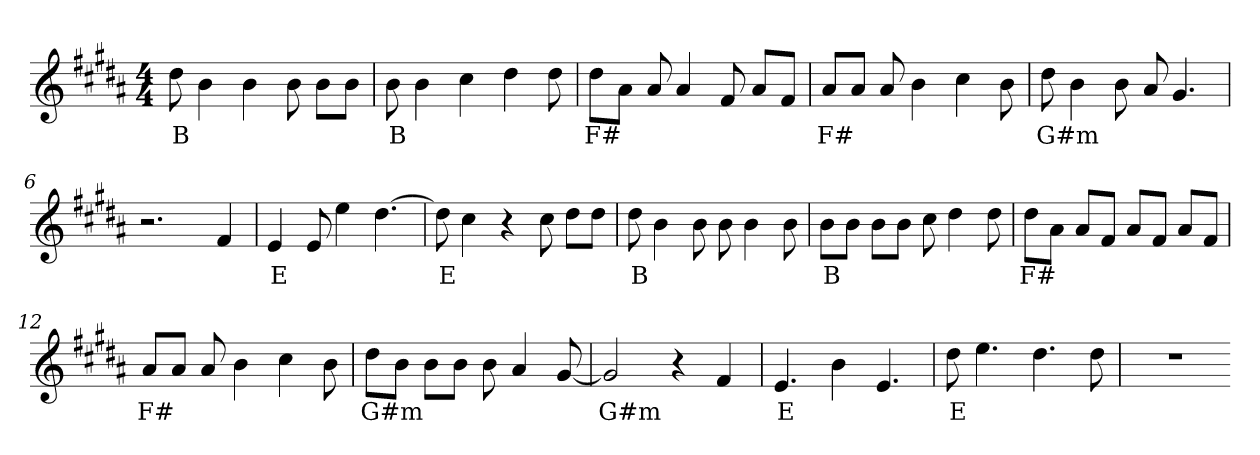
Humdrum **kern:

**kern	**text
*part1	*part1
*staff1	*staff1
*clefG2	*
*k[f#c#g#d#a#]	*
*M4/4	*
=1	=1
8dd#	B
4b	.
4b	.
8b	.
8b\L	.
8b\J	.
=2	=2
8b	B
4b	.
4cc#	.
4dd#	.
8dd#	.
=3	=3
8dd#\L	F#
8a#\J	.
8a#	.
4a#	.
8f#	.
8a#/L	.
8f#/J	.
=4	=4
8a#/L	F#
8a#/J	.
8a#	.
4b	.
4cc#	.
8b	.
=5	=5
8dd#	G#m
4b	.
8b	.
8a#	.
4.g#	.
=6	=6
2.r	.
4f#	.
=7	=7
4e	E
8e	.
4ee	.
[4.dd#	.
=8	=8
8dd#]	E
4cc#	.
4r	.
8cc#	.
8dd#\L	.
8dd#\J	.
=9	=9
8dd#	B
4b	.
8b	.
8b	.
4b	.
8b	.
=10	=10
8b\L	B
8b\J	.
8b\L	.
8b\J	.
8cc#	.
4dd#	.
8dd#	.
=11	=11
8dd#\L	F#
8a#\J	.
8a#/L	.
8f#/J	.
8a#/L	.
8f#/J	.
8a#/L	.
8f#/J	.
=12	=12
8a#/L	F#
8a#/J	.
8a#	.
4b	.
4cc#	.
8b	.
=13	=13
8dd#\L	G#m
8b\J	.
8b\L	.
8b\J	.
8b	.
4a#	.
[8g#	.
=14	=14
2g#]	G#m
4r	.
4f#	.
=15	=15
4.e	E
4b	.
4.e	.
=16	=16
8dd#	E
4.ee	.
4.dd#	.
8dd#	.
=17	=17
1r	.
=-	=-
*-	*-
